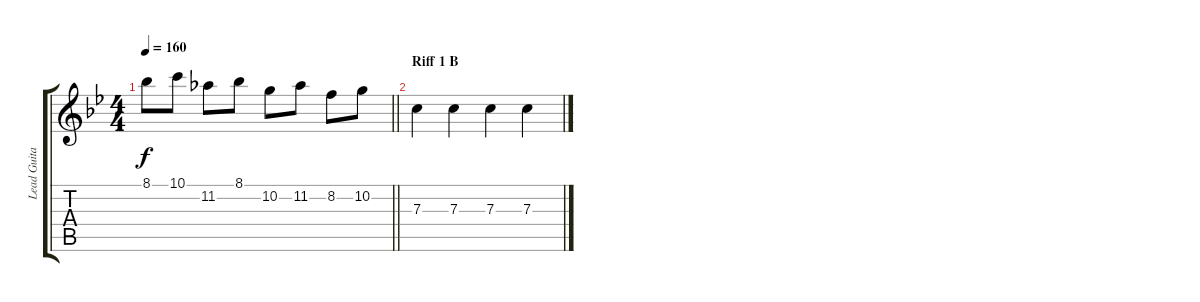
\track ("Lead Guitar" "Lead Guita") {instrument distortionguitar}
\staff {score tabs}
\tuning (D4 A3 F3 C3 G2 D2) {hide}
\ts (4 4)
\tempo 160
\clef g2
\barLineRight lightlight
\ks bb
8.1.8{dy f} 10.1.8 11.2.8 8.1.8 10.2.8 11.2.8 8.2.8 10.2.8 |
\section ("" "Riff 1 B")
7.3.4{volume 5} 7.3.4 7.3.4 7.3.4
